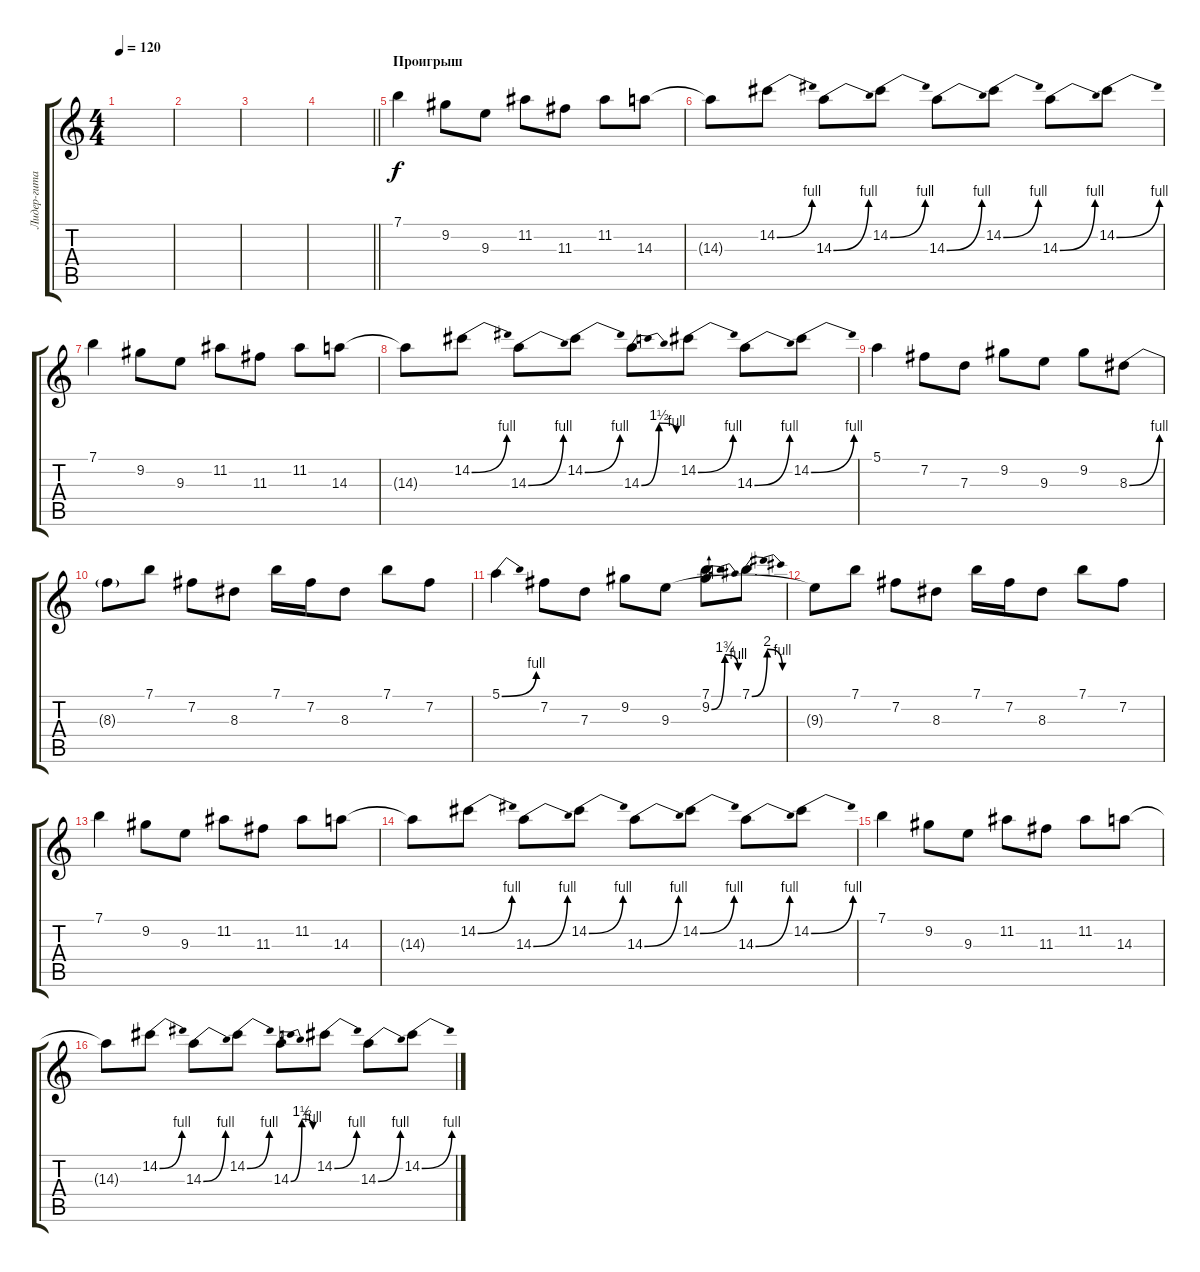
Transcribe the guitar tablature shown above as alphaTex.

\track ("Лидер-гитара 1" "Лидер-гита") {instrument distortionguitar}
\staff {score tabs}
\tuning (E4 B3 G3 D3 A2 E2) {hide}
\ts (4 4)
\tempo 120
\clef g2
\ks c
|
|
|
\barLineRight lightlight
|
\section ("" "Проигрыш")
7.1.4{volume 12} 9.2.8 9.3.8 11.2.8 11.3.8 11.2.8 14.3.8 |
14.3{t}.8 14.2{be (bend 0 0 60 4)}.8 14.3{be (bend 0 0 60 4)}.8 14.2{be (bend 0 0 60 4)}.8 14.3{be (bend 0 0 60 4)}.8 14.2{be (bend 0 0 60 4)}.8 14.3{be (bend 0 0 60 4)}.8 14.2{be (bend 0 0 60 4)}.8 |
7.1.4 9.2.8 9.3.8 11.2.8 11.3.8 11.2.8 14.3.8 |
14.3{t}.8 14.2{be (bend 0 0 60 4)}.8 14.3{be (bend 0 0 60 4)}.8 14.2{be (bend 0 0 60 4)}.8 14.3{be (bendrelease 0 0 37 6 37 6 60 4)}.8 14.2{be (bend 0 0 60 4)}.8 14.3{be (bend 0 0 60 4)}.8 14.2{be (bend 0 0 60 4)}.8 |
5.1.4 7.2.8 7.3.8 9.2.8 9.3.8 9.2.8 8.3{be (bend 0 0 60 4)}.8 |
8.3{t}.8 7.1.8 7.2.8 8.3.8 7.1.16 7.2.16 8.3.8 7.1.8 7.2.8 |
5.1{be (bend 0 0 60 4)}.4 7.2.8 7.3.8 9.2.8 9.3.8 (7.1 9.2{be (bendrelease 0 0 39 7 39 7 60 4)}).8 7.1{be (bendrelease 0 0 42 8 42 8 60 4)}.8 |
9.3{t}.8 7.1.8 7.2.8 8.3.8 7.1.16 7.2.16 8.3.8 7.1.8 7.2.8 |
7.1.4 9.2.8 9.3.8 11.2.8 11.3.8 11.2.8 14.3.8 |
14.3{t}.8 14.2{be (bend 0 0 60 4)}.8 14.3{be (bend 0 0 60 4)}.8 14.2{be (bend 0 0 60 4)}.8 14.3{be (bend 0 0 60 4)}.8 14.2{be (bend 0 0 60 4)}.8 14.3{be (bend 0 0 60 4)}.8 14.2{be (bend 0 0 60 4)}.8 |
7.1.4 9.2.8 9.3.8 11.2.8 11.3.8 11.2.8 14.3.8 |
14.3{t}.8 14.2{be (bend 0 0 60 4)}.8 14.3{be (bend 0 0 60 4)}.8 14.2{be (bend 0 0 60 4)}.8 14.3{be (bendrelease 0 0 37 6 37 6 60 4)}.8 14.2{be (bend 0 0 60 4)}.8 14.3{be (bend 0 0 60 4)}.8 14.2{be (bend 0 0 60 4)}.8
